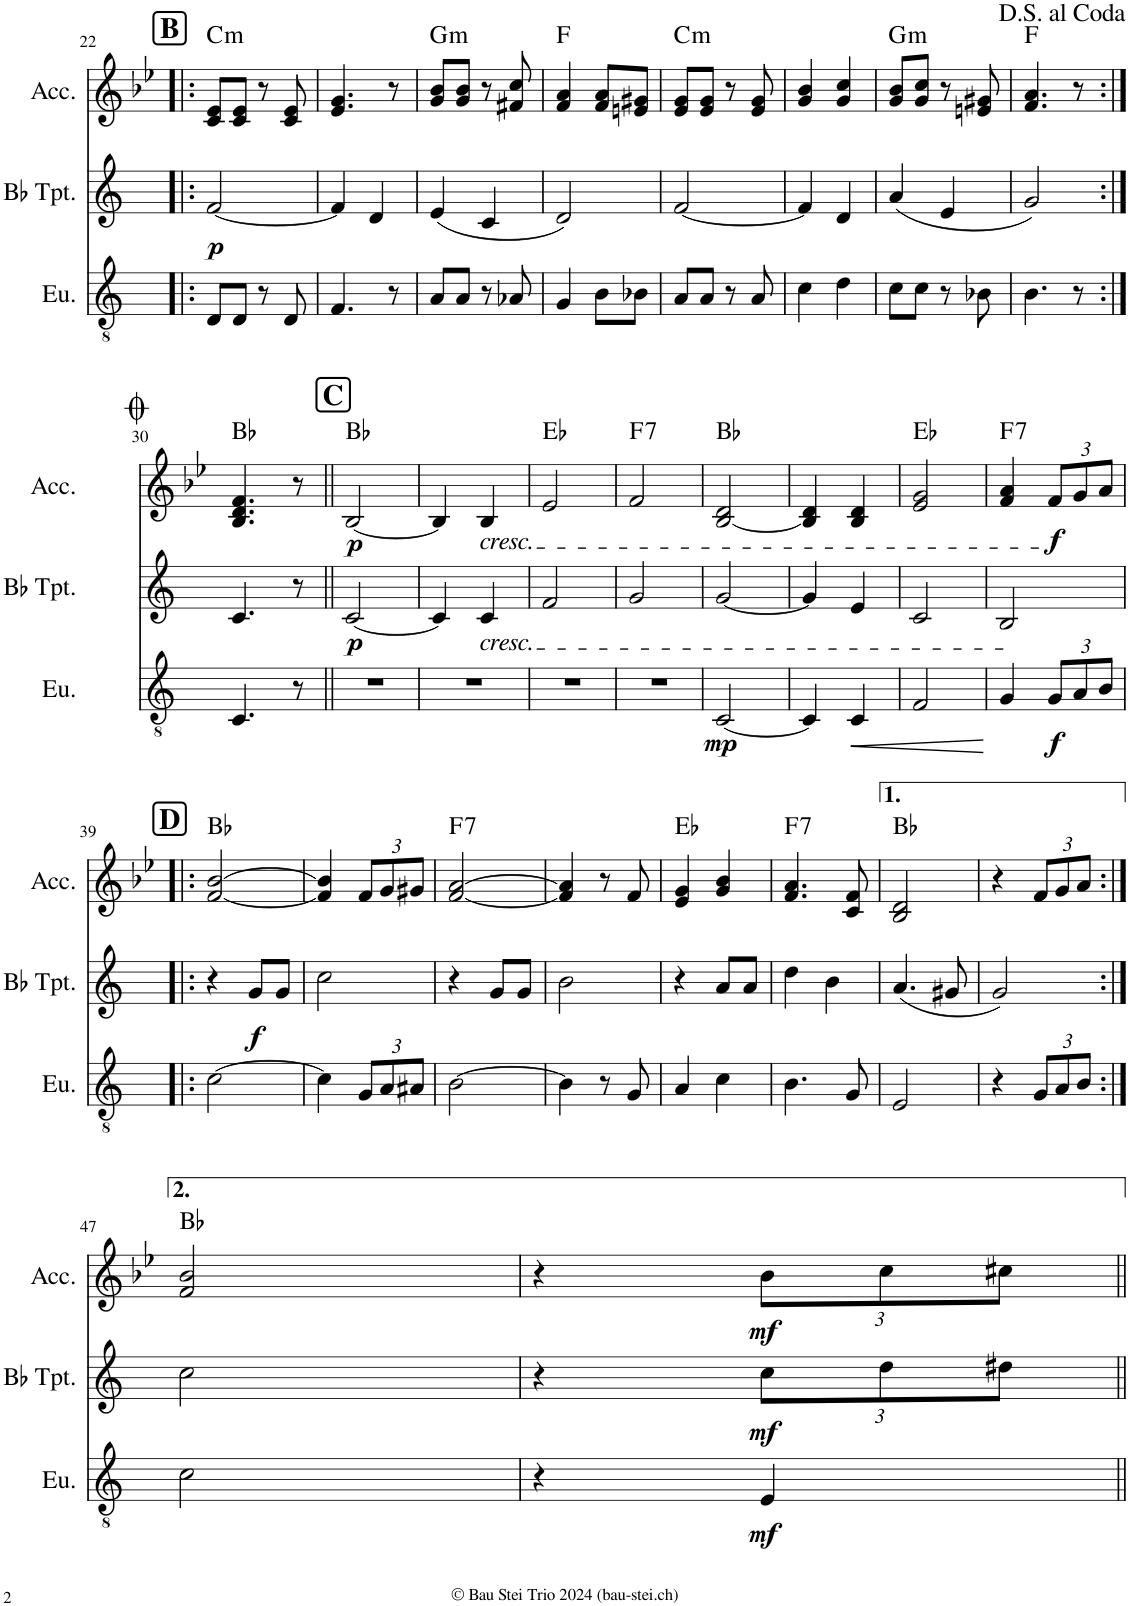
**kern	**dynam	**kern	**dynam	**kern	**dynam	**harte
*part3	*part3	*part2	*part2	*part1	*part1	*part1
*staff3	*staff3	*staff2	*staff2	*staff1	*staff1	*
*I"Euphonium	*	*I"Bb Trumpet	*	*I"Accordion	*	*
*I'Eu.	*	*I'Bb Tpt.	*	*I'Acc.	*	*
!!LO:PB:g=z
*clefGv2	*	*clefG2	*	*clefG2	*	*
*Trd1c2	*	*Trd1c2	*	*	*	*
*k[]	*	*k[]	*	*k[b-e-]	*	*
*M2/4	*	*M2/4	*	*M2/4	*	*
!!LO:REH:place=s1:a:B:cj:fs=14:t=B
=22!|:	=22!|:	=22!|:	=22!|:	=22!|:	=22!|:	=22!|:
!	!	!	!LO:DY:b	!	!	!LO:H:kt=m
8D/L	.	[2f/	p	8c/ 8e-/L	.	C:min
8D/J	.	.	.	8c/ 8e-/J	.	.
8r	.	.	.	8r	.	.
8D/	.	.	.	8c/ 8e-/	.	.
=23	=23	=23	=23	=23	=23	=23
4.F/	.	4f/]	.	4.e-/ 4.g/	.	.
.	.	4d/	.	.	.	.
8r	.	.	.	8r	.	.
=24	=24	=24	=24	=24	=24	=24
!	!	!	!	!	!	!LO:H:kt=m
8A/L	.	(4e/	.	8g/ 8b-/L	.	G:min
8A/J	.	.	.	8g/ 8b-/J	.	.
8r	.	4c/	.	8r	.	.
8A-X/	.	.	.	8f#X/ 8cc/	.	.
=25	=25	=25	=25	=25	=25	=25
4G/	.	2d/)	.	4f/ 4a/	.	F:maj
8B\L	.	.	.	8f/ 8a/L	.	.
8B-X\J	.	.	.	8en/ 8g#X/J	.	.
=26	=26	=26	=26	=26	=26	=26
!	!	!	!	!	!	!LO:H:kt=m
8A/L	.	[2f/	.	8e-/ 8g/L	.	C:min
8A/J	.	.	.	8e-/ 8g/J	.	.
8r	.	.	.	8r	.	.
8A/	.	.	.	8e-/ 8g/	.	.
=27	=27	=27	=27	=27	=27	=27
4c\	.	4f/]	.	4g/ 4b-/	.	.
4d\	.	4d/	.	4g/ 4cc/	.	.
=28	=28	=28	=28	=28	=28	=28
!	!	!	!	!	!	!LO:H:kt=m
8c\L	.	(4a/	.	8g/ 8b-/L	.	G:min
8c\J	.	.	.	8g/ 8cc/J	.	.
8r	.	4e/	.	8r	.	.
8B-X\	.	.	.	8en/ 8g#X/	.	.
=29	=29	=29	=29	=29	=29	=29
4.B\	.	2g/)	.	4.f/ 4.a/	.	F:maj
8r	.	.	.	8r	.	.
!!LO:LB:g=z
=30:|!	=30:|!	=30:|!	=30:|!	=30:|!	=30:|!	=30:|!
4.C/	.	4.c/	.	4.B-/ 4.d/ 4.f/	.	Bb:maj
8r	.	8r	.	8r	.	.
!!LO:REH:place=s1:a:B:cj:fs=14:t=C
=31||	=31||	=31||	=31||	=31||	=31||	=31||
!	!	!	!LO:DY:b	!	!LO:DY:b	!
2r	.	[2c/	p	[2B-/	p	Bb:maj
=32	=32	=32	=32	=32	=32	=32
2r	.	4c/]	.	4B-/]	.	.
!	!	!	!	!LO:TX:b:i:t=cresc.	!	!
!	!	!LO:TX:b:i:t=cresc.	!	!	!	!
.	.	4c/	.	4B-/	.	.
=33	=33	=33	=33	=33	=33	=33
2r	.	2f/	.	2e-/	.	Eb:maj
=34	=34	=34	=34	=34	=34	=34
!	!	!	!	!	!	!LO:H:kt=7
2r	.	2g/	.	2f/	.	F:7
=35	=35	=35	=35	=35	=35	=35
!	!LO:DY:b	!	!	!	!	!
[2C/	mp	[2g/	.	[2B-/ 2d/	.	Bb:maj
=36	=36	=36	=36	=36	=36	=36
4C/]	.	4g/]	.	4B-/] 4d/	.	.
!	!LO:HP:b	!	!	!	!	!
4C/	<	4e/	.	4B-/ 4d/	.	.
=37	=37	=37	=37	=37	=37	=37
2F/	.	2c/	.	2e-/ 2g/	.	Eb:maj
.	[	.	.	.	.	.
=38	=38	=38	=38	=38	=38	=38
!	!	!	!	!	!	!LO:H:kt=7
4G/	.	2B/	.	4f/ 4a/	.	F:7
*Xbrackettup	*	*	*	*Xbrackettup	*	*
!	!LO:DY:b	!	!	!	!LO:DY:b	!
12G/L	f	.	.	12f/L	f	.
12A/	.	.	.	12g/	.	.
12B/J	.	.	.	12a/J	.	.
!!LO:LB:g=z
!!LO:REH:place=s1:a:B:cj:fs=14:t=D
=39!|:	=39!|:	=39!|:	=39!|:	=39!|:	=39!|:	=39!|:
[2c\	.	4r	.	[2f/ [2b-/	.	Bb:maj
!	!	!	!LO:DY:b	!	!	!
.	.	8g/L	f	.	.	.
.	.	8g/J	.	.	.	.
=40	=40	=40	=40	=40	=40	=40
4c\]	.	2cc\	.	4f/] 4b-/]	.	.
12G/L	.	.	.	12f/L	.	.
12A/	.	.	.	12g/	.	.
12A#X/J	.	.	.	12g#X/J	.	.
=41	=41	=41	=41	=41	=41	=41
!	!	!	!	!	!	!LO:H:kt=7
[2B\	.	4r	.	[2f/ [2a/	.	F:7
.	.	8g/L	.	.	.	.
.	.	8g/J	.	.	.	.
=42	=42	=42	=42	=42	=42	=42
4B\]	.	2b\	.	4f/] 4a/]	.	.
8r	.	.	.	8r	.	.
8G/	.	.	.	8f/	.	.
=43	=43	=43	=43	=43	=43	=43
4A/	.	4r	.	4e-/ 4g/	.	Eb:maj
4c\	.	8a/L	.	4g/ 4b-/	.	.
.	.	8a/J	.	.	.	.
=44	=44	=44	=44	=44	=44	=44
!	!	!	!	!	!	!LO:H:kt=7
4.B\	.	4dd\	.	4.f/ 4.a/	.	F:7
.	.	4b\	.	.	.	.
8G/	.	.	.	8c/ 8f/	.	.
=45	=45	=45	=45	=45	=45	=45
2E/	.	(4.a/	.	2B-/ 2d/	.	Bb:maj
.	.	8g#X/	.	.	.	.
=46	=46	=46	=46	=46	=46	=46
4r	.	2g/)	.	4r	.	.
12G/L	.	.	.	12f/L	.	.
12A/	.	.	.	12g/	.	.
12B/J	.	.	.	12a/J	.	.
!!LO:LB:g=z
=47:|!	=47:|!	=47:|!	=47:|!	=47:|!	=47:|!	=47:|!
2c\	.	2cc\	.	2f/ 2b-/	.	Bb:maj
=48	=48	=48	=48	=48	=48	=48
4r	.	4r	.	4r	.	.
*	*	*Xbrackettup	*	*	*	*
!	!LO:DY:b	!	!LO:DY:b	!	!LO:DY:b	!
4E/	mf	12cc\L	mf	12b-\L	mf	.
.	.	12dd\	.	12cc\	.	.
.	.	12dd#X\J	.	12cc#X\J	.	.
=||	=||	=||	=||	=||	=||	=||
*-	*-	*-	*-	*-	*-	*-
